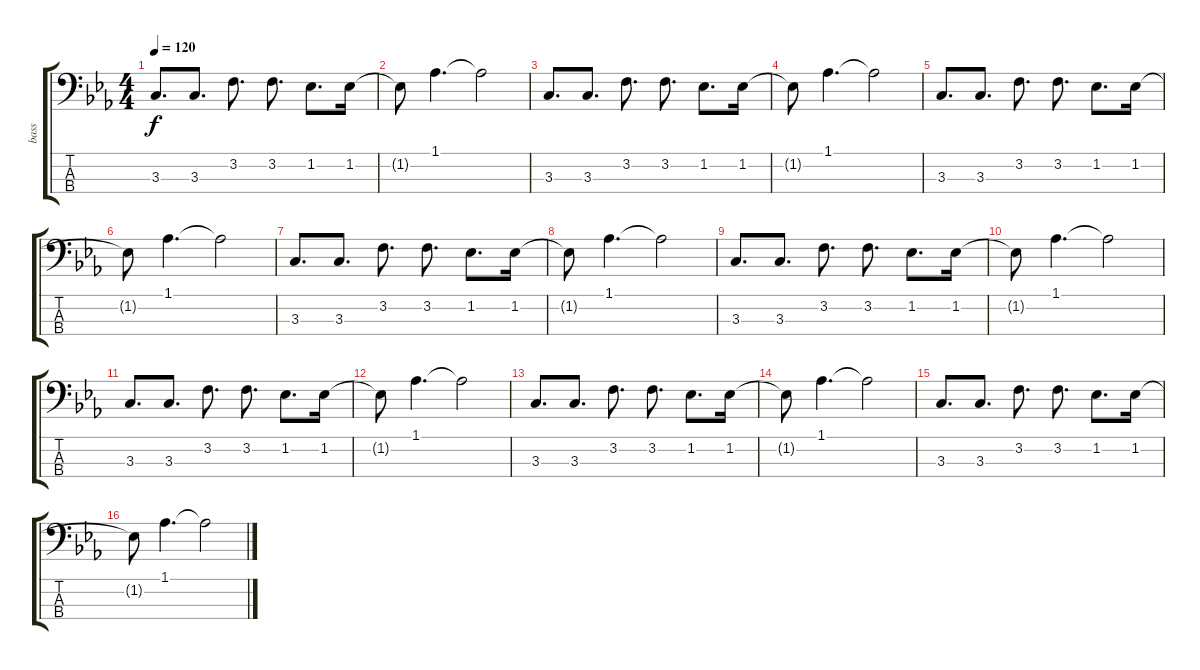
\track ("bass" "bass") {instrument fretlessbass}
\staff {score tabs}
\tuning (G2 D2 A1 E1) {hide}
\ts (4 4)
\tempo 120
\clef f4
\ks cminor
3.3.8{d dy f} 3.3.8{d} 3.2.8{d} 3.2.8{d} 1.2.8{d} 1.2.16 |
1.2{t}.8 1.1.4{d} 1.1{t}.2 |
3.3.8{d} 3.3.8{d} 3.2.8{d} 3.2.8{d} 1.2.8{d} 1.2.16 |
1.2{t}.8 1.1.4{d} 1.1{t}.2 |
3.3.8{d} 3.3.8{d} 3.2.8{d} 3.2.8{d} 1.2.8{d} 1.2.16 |
1.2{t}.8 1.1.4{d} 1.1{t}.2 |
3.3.8{d} 3.3.8{d} 3.2.8{d} 3.2.8{d} 1.2.8{d} 1.2.16 |
1.2{t}.8 1.1.4{d} 1.1{t}.2 |
3.3.8{d} 3.3.8{d} 3.2.8{d} 3.2.8{d} 1.2.8{d} 1.2.16 |
1.2{t}.8 1.1.4{d} 1.1{t}.2 |
3.3.8{d} 3.3.8{d} 3.2.8{d} 3.2.8{d} 1.2.8{d} 1.2.16 |
1.2{t}.8 1.1.4{d} 1.1{t}.2 |
3.3.8{d} 3.3.8{d} 3.2.8{d} 3.2.8{d} 1.2.8{d} 1.2.16 |
1.2{t}.8 1.1.4{d} 1.1{t}.2 |
3.3.8{d} 3.3.8{d} 3.2.8{d} 3.2.8{d} 1.2.8{d} 1.2.16 |
1.2{t}.8 1.1.4{d} 1.1{t}.2
